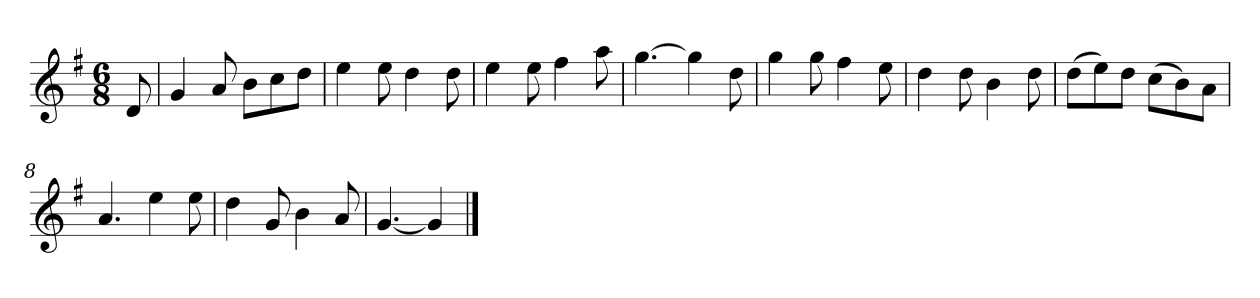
**kern
*part1
*staff1
*k[f#]
*M6/8
*MM120
=
8d
=1
4g
8a
8bL
8cc
8ddJ
=2
4ee
8ee
4dd
8dd
=3
4ee
8ee
4ff#
8aa
=4
[4.gg
4gg]
8dd
=5
4gg
8gg
4ff#
8ee
=6
4dd
8dd
4b
8dd
=7
(8ddL
8ee)
8ddJ
(8ccL
8b)
8aJ
=8
4.a
4ee
8ee
=9
4dd
8g
4b
8a
=10
[4.g
4g]
==
*-
